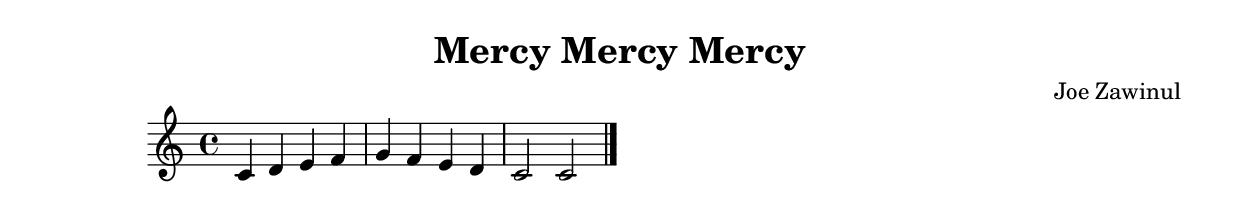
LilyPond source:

\version "2.24.4"

\header {
  title = "Mercy Mercy Mercy"
  composer = "Joe Zawinul"
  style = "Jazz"
}

\score {
  \new Staff {
    \clef treble
    \time 4/4
    \key c \major
    
    % Simple chord progression placeholder
    c'4 d' e' f' |
    g' f' e' d' |
    c'2 c'2 |
    \bar "|."
  }
  \layout {}
  \midi {
    \tempo 4 = 120
  }
}